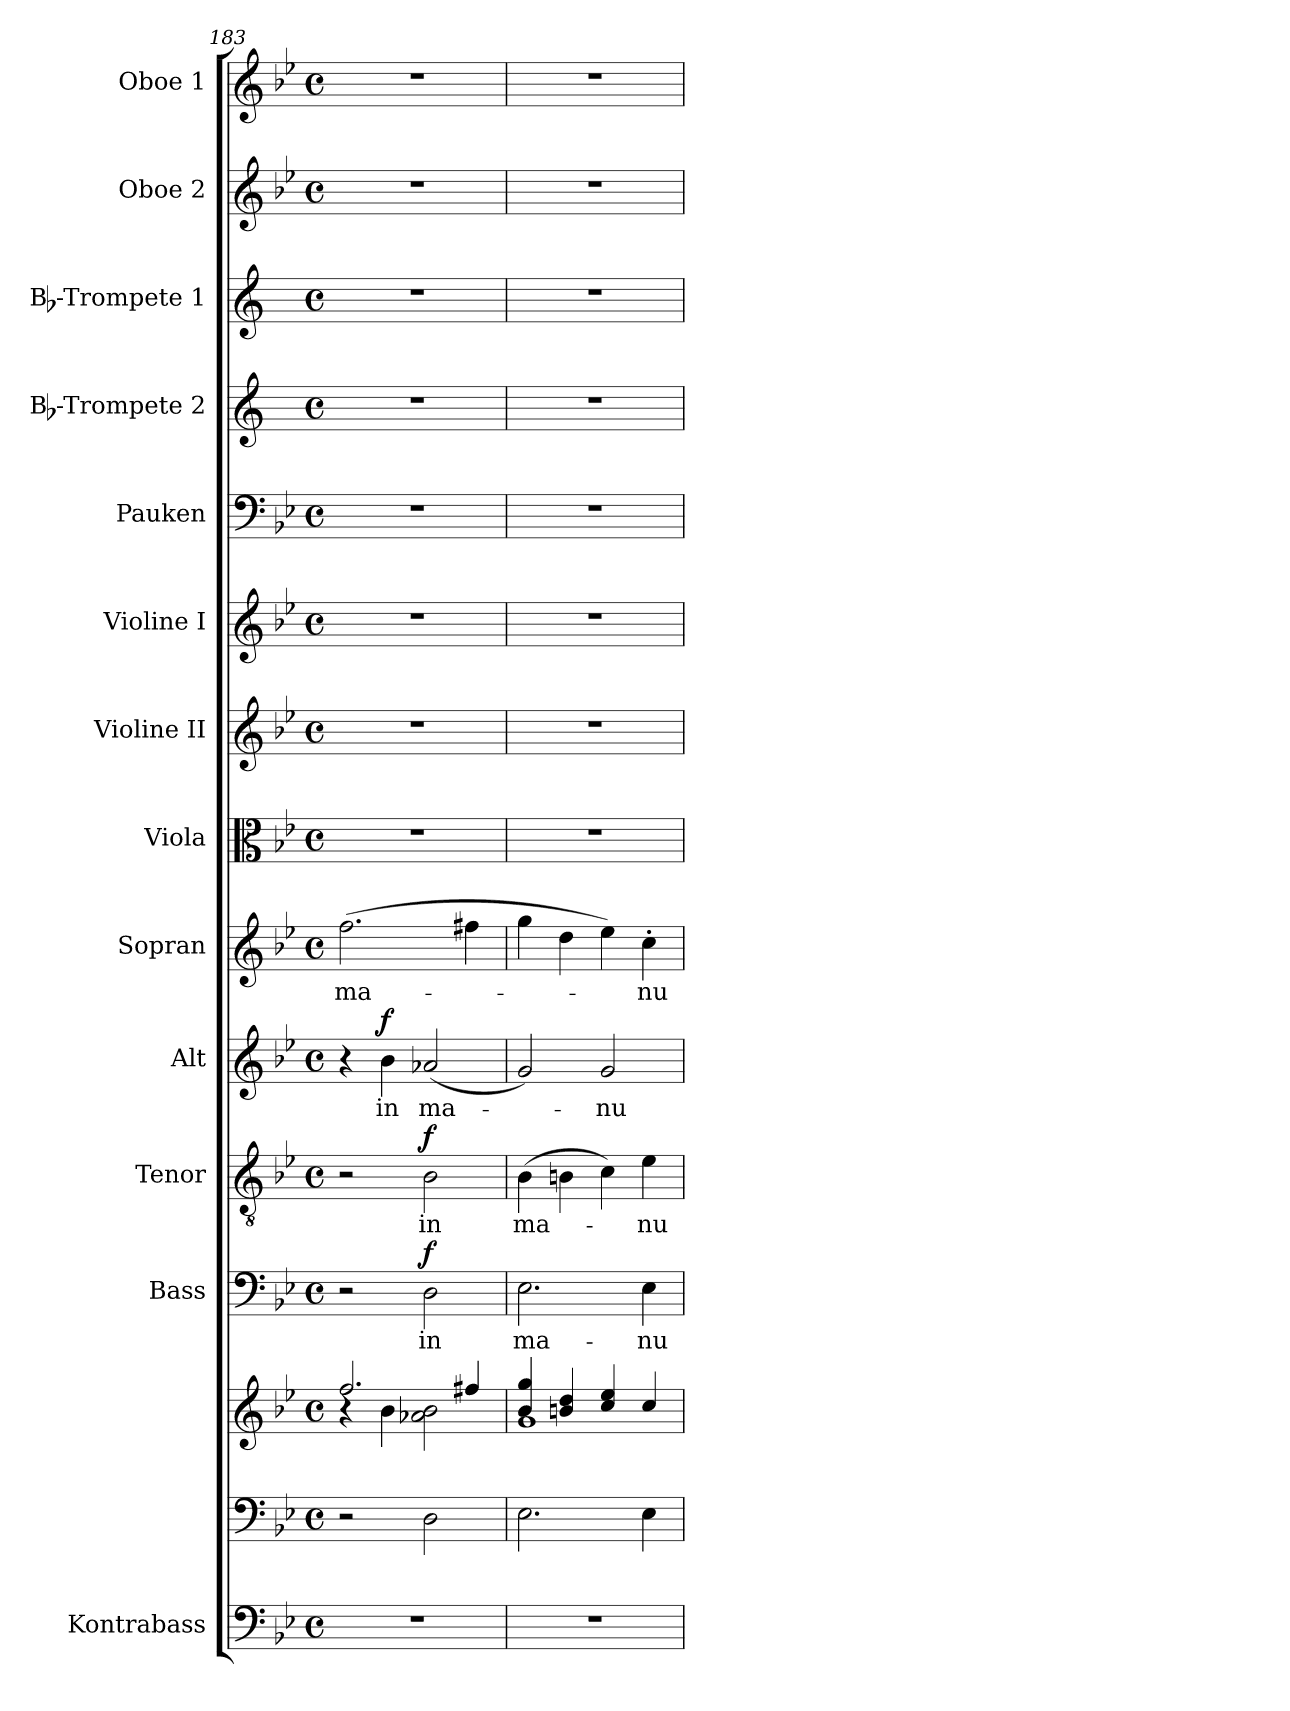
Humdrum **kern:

**kern	**kern	**kern	**kern	**text	**dynam	**kern	**text	**dynam	**kern	**text	**dynam	**kern	**text	**kern	**kern	**kern	**kern	**kern	**kern	**kern	**kern
*part14	*part13	*part13	*part12	*part12	*part12	*part11	*part11	*part11	*part10	*part10	*part10	*part9	*part9	*part8	*part7	*part6	*part5	*part4	*part3	*part2	*part1
*staff15	*staff14	*staff13	*staff12	*staff12	*staff12	*staff11	*staff11	*staff11	*staff10	*staff10	*staff10	*staff9	*staff9	*staff8	*staff7	*staff6	*staff5	*staff4	*staff3	*staff2	*staff1
*I"Kontrabass	*	*	*I"Bass	*	*	*I"Tenor	*	*	*I"Alt	*	*	*I"Sopran	*	*I"Viola	*I"Violine II	*I"Violine I	*I"Pauken	*I"Bb-Trompete 2	*I"Bb-Trompete 1	*I"Oboe 2	*I"Oboe 1
*I'Kb.	*	*	*I'B.	*	*	*I'T.	*	*	*I'A.	*	*	*I'S.	*	*I'Vla.	*I'Vl. II	*I'Vl. I	*I'Pk.	*I'Bb Trp. 2	*I'Bb Trp. 1	*I'Ob. 2	*I'Ob. 1
*clefF4	*clefF4	*clefG2	*clefF4	*	*	*clefGv2	*	*	*clefG2	*	*	*clefG2	*	*clefC3	*clefG2	*clefG2	*clefF4	*clefG2	*clefG2	*clefG2	*clefG2
*ITrd7c12	*	*	*	*	*	*	*	*	*	*	*	*	*	*	*	*	*	*ITrd1c2	*ITrd1c2	*	*
*k[b-e-]	*k[b-e-]	*k[b-e-]	*k[b-e-]	*	*	*k[b-e-]	*	*	*k[b-e-]	*	*	*k[b-e-]	*	*k[b-e-]	*k[b-e-]	*k[b-e-]	*k[b-e-]	*k[b-e-]	*k[b-e-]	*k[b-e-]	*k[b-e-]
*B-:	*B-:	*B-:	*B-:	*	*	*B-:	*	*	*B-:	*	*	*B-:	*	*B-:	*B-:	*B-:	*B-:	*B-:	*B-:	*B-:	*B-:
*M4/4	*M4/4	*M4/4	*M4/4	*	*	*M4/4	*	*	*M4/4	*	*	*M4/4	*	*M4/4	*M4/4	*M4/4	*M4/4	*M4/4	*M4/4	*M4/4	*M4/4
*met(c)	*met(c)	*met(c)	*met(c)	*	*	*met(c)	*	*	*met(c)	*	*	*met(c)	*	*met(c)	*met(c)	*met(c)	*met(c)	*met(c)	*met(c)	*met(c)	*met(c)
=183	=183	=183	=183	=183	=183	=183	=183	=183	=183	=183	=183	=183	=183	=183	=183	=183	=183	=183	=183	=183	=183
*	*	*^	*	*	*	*	*	*	*	*	*	*	*	*	*	*	*	*	*	*	*
!	!	!	!	!	!	!	!	!	!	!	!	!	!	!LO:LY:b	!	!	!	!	!	!	!	!
1r	2r	2.ff/	4ra	2r	.	.	2r	.	.	4r	.	.	(>2.ff\	ma-	1r	1r	1r	1r	1r	1r	1r	1r
!	!	!	!	!	!	!	!	!	!	!	!LO:LY:b	!LO:DY:a	!	!	!	!	!	!	!	!	!	!
.	.	.	4b-\	.	.	.	.	.	.	4b-\	in	f	.	.	.	.	.	.	.	.	.	.
!	!	!	!	!	!LO:LY:b	!LO:DY:a	!	!LO:LY:b	!LO:DY:a	!	!LO:LY:b	!	!	!	!	!	!	!	!	!	!	!
.	2D\	.	2a-X\ 2b-\	2D\	in	f	2B-\	in	f	(<2a-X/	ma-	.	.	.	.	.	.	.	.	.	.	.
.	.	4ff#X/	.	.	.	.	.	.	.	.	.	.	4ff#X\	.	.	.	.	.	.	.	.	.
=184	=184	=184	=184	=184	=184	=184	=184	=184	=184	=184	=184	=184	=184	=184	=184	=184	=184	=184	=184	=184	=184	=184
!	!	!	!	!	!LO:LY:b	!	!	!LO:LY:b	!	!	!	!	!	!	!	!	!	!	!	!	!	!
1r	2.E-\	4b-/ 4gg/	1g	2.E-\	ma-	.	(>4B-\	ma-	.	2g/)	.	.	4gg\	.	1r	1r	1r	1r	1r	1r	1r	1r
.	.	4bn/ 4dd/	.	.	.	.	4Bn\	.	.	.	.	.	4dd\	.	.	.	.	.	.	.	.	.
!	!	!	!	!	!	!	!	!	!	!	!LO:LY:b	!	!	!	!	!	!	!	!	!	!	!
.	.	4cc/ 4ee-/	.	.	.	.	4c\)	.	.	2g/	-nu	.	4ee-\)	.	.	.	.	.	.	.	.	.
!	!	!	!	!	!LO:LY:b	!	!	!LO:LY:b	!	!	!	!	!	!LO:LY:b	!	!	!	!	!	!	!	!
.	4E-\	4cc/	.	4E-\	-nu	.	4e-\	-nu	.	.	.	.	4cc'>\	-nu	.	.	.	.	.	.	.	.
*	*	*v	*v	*	*	*	*	*	*	*	*	*	*	*	*	*	*	*	*	*	*	*
=	=	=	=	=	=	=	=	=	=	=	=	=	=	=	=	=	=	=	=	=	=
*-	*-	*-	*-	*-	*-	*-	*-	*-	*-	*-	*-	*-	*-	*-	*-	*-	*-	*-	*-	*-	*-
